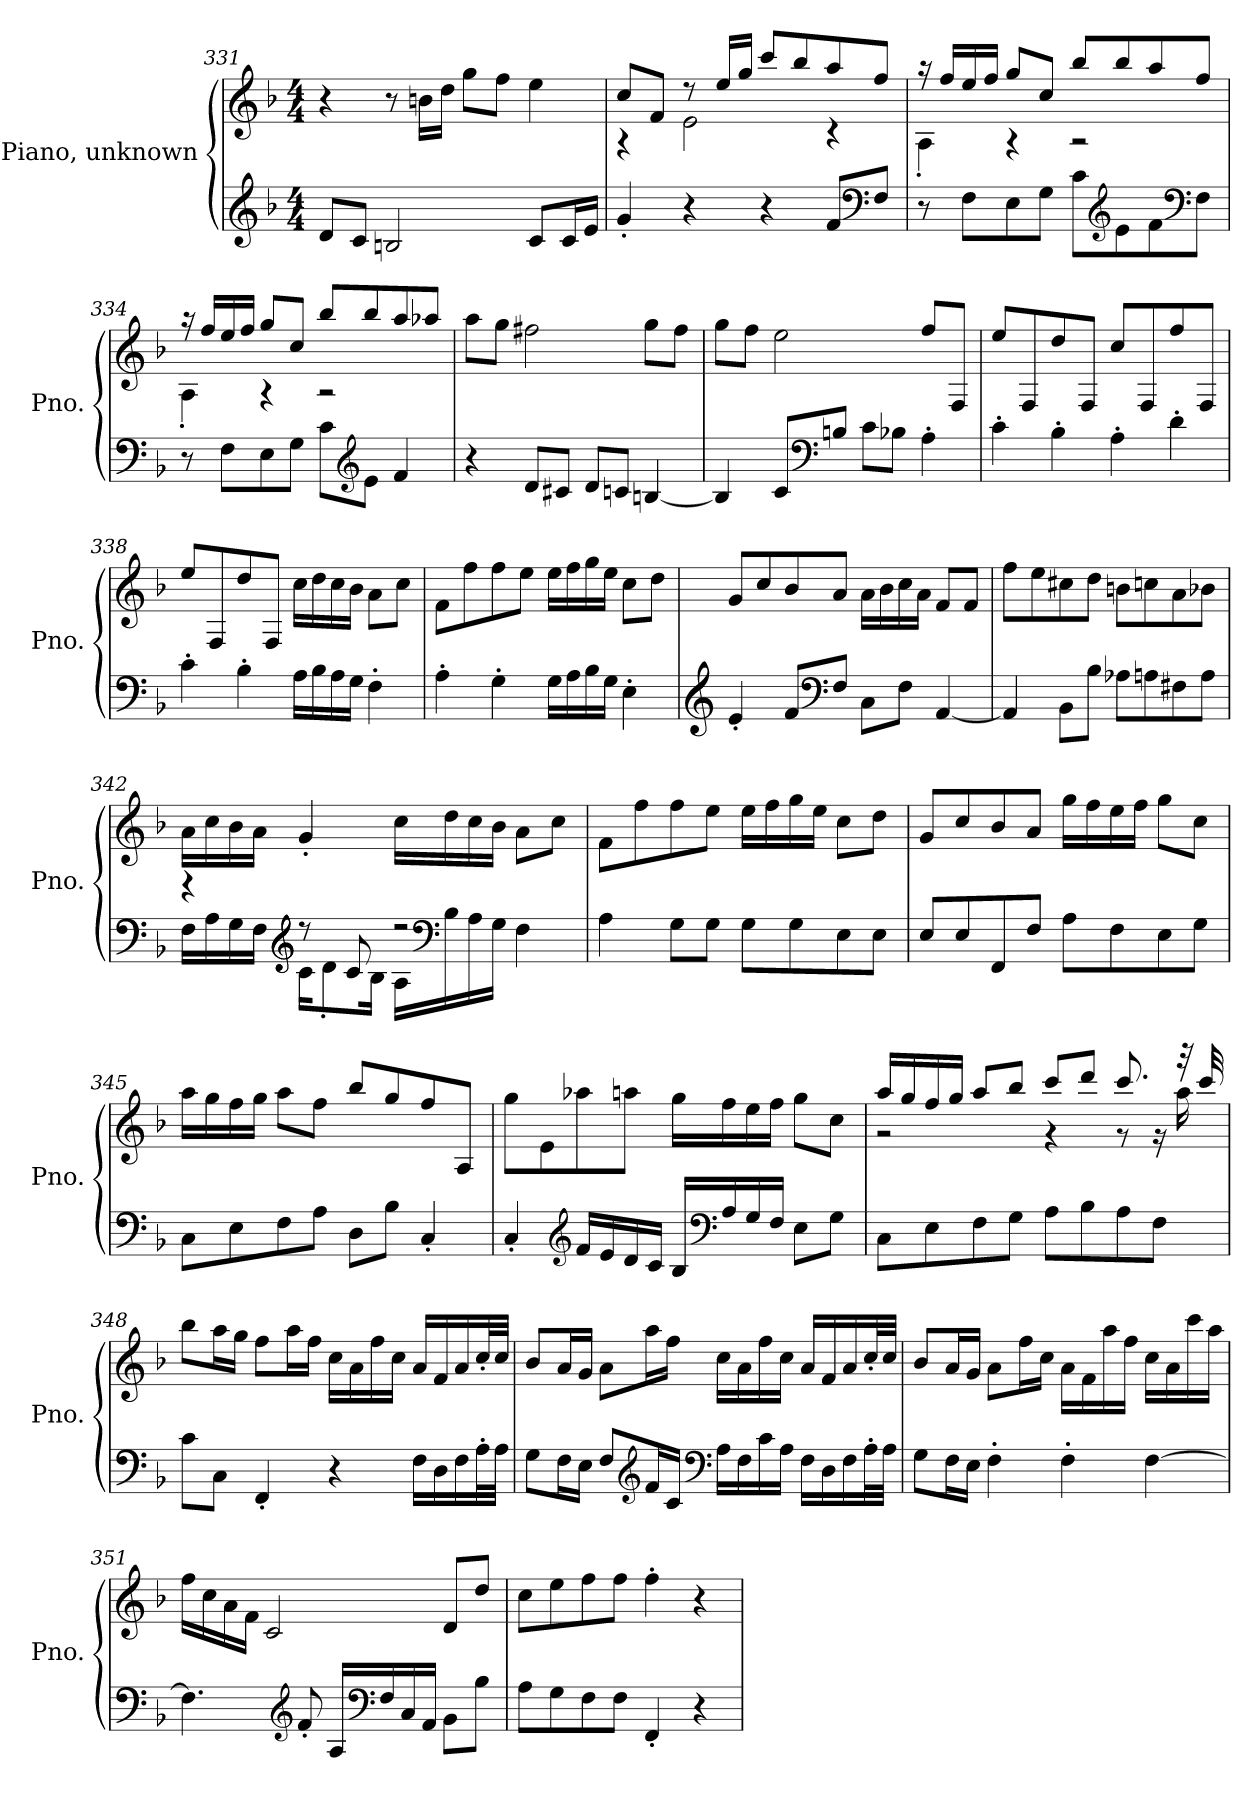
**kern	**kern
*part1	*part1
*staff2	*staff1
*I"Piano, unknown	*
*I'Pno.	*
*clefG2	*clefG2
*k[b-]	*k[b-]
*M4/4	*M4/4
=331	=331
8d/L	4r
8c/J	.
2Bn/	8r
.	16bn\LL
.	16dd\JJ
.	8gg\L
.	8ff\J
8c/L	4ee\
16c/L	.
16e/JJ	.
=332	=332
*	*^
4g'/	8cc/L	4r
.	8f/J	.
4r	8r	2e\
.	16ee/LL	.
.	16gg/JJ	.
4r	8ccc/L	.
.	8bb-/	.
8f/L	8aa/	4r
*clefF4	*	*
8F/J	8ff/J	.
!!LO:PB:g=z	!!
=333	=333	=333
8r	16r	4A'\
.	16ff/LL	.
8F\L	16ee/	.
.	16ff/JJ	.
8E\	8gg/L	4r
8G\J	8cc/J	.
8c\L	8bb-/L	2r
*clefG2	*	*
8e\	8bb-/	.
8f\	8aa/	.
*clefF4	*	*
8F\J	8ff/J	.
=334	=334	=334
8r	16r	4A'\
.	16ff/LL	.
8F\L	16ee/	.
.	16ff/JJ	.
8E\	8gg/L	4r
8G\J	8cc/J	.
8c\L	8bb-/L	2r
*clefG2	*	*
8e\J	8bb-/	.
4f/	8aa/	.
.	8aa-X/J	.
*	*v	*v
=335	=335
4r	8aa\L
.	8gg\J
8d/L	2ff#X\
8c#X/J	.
8d/L	.
8cn/J	.
[4Bn/	8gg\L
.	8ff#\J
!!LO:LB:g=z
=336	=336
4B/]	8gg\L
.	8ff\J
8c/L	2ee\
*clefF4	*
8Bn/J	.
8c\L	.
8B-X\J	.
4A'\	8ff/L
.	8F/J
=337	=337
4c'\	8ee/L
.	8F/
4B-'\	8dd/
.	8F/J
4A'\	8cc/L
.	8F/
4d'\	8ff/
.	8F/J
=338	=338
4c'\	8ee/L
.	8F/
4B-'\	8dd/
.	8F/J
16A\LL	16cc\LL
16B-\	16dd\
16A\	16cc\
16G\JJ	16b-\JJ
4F'\	8a\L
.	8cc\J
=339	=339
4A'\	8f\L
.	8ff\
4G'\	8ff\
.	8ee\J
16G\LL	16ee\LL
16A\	16ff\
16B-\	16gg\
16G\JJ	16ee\JJ
4E'\	8cc\L
.	8dd\J
!!LO:LB:g=z
=340	=340
*clefG2	*
4e'/	8g/L
.	8cc/
8f/L	8b-/
*clefF4	*
8F/J	8a/J
8C\L	16a\LL
.	16b-\
8F\J	16cc\
.	16a\JJ
[4AA/	8f/L
.	8f/J
=341	=341
4AA/]	8ff\L
.	8ee\
8BB-\L	8cc#X\
8B-\J	8dd\J
8A-X\L	8bn\L
8An\	8ccn\
8F#X\	8a\
8A\J	8b-X\J
=342	=342
*^	*
4r	16F\LL	16a\LL
.	16A\	16cc\
.	16G\	16b-\
.	16F\JJ	16a\JJ
*clefG2	*	*
8r	16c\KL	4g'/
.	8d'\	.
8c/	.	.
.	16B-\Jk	.
2r	16A\LL	16cc\LL
*clefF4	*	*
.	16B-\	16dd\
.	16A\	16cc\
.	16G\JJ	16b-\JJ
.	4F\	8a\L
.	.	8cc\J
*v	*v	*
!!LO:LB:g=z
=343	=343
4A\	8f\L
.	8ff\
8G\L	8ff\
8G\J	8ee\J
8G\L	16ee\LL
.	16ff\
8G\	16gg\
.	16ee\JJ
8E\	8cc\L
8E\J	8dd\J
=344	=344
8E/L	8g/L
8E/	8cc/
8FF/	8b-/
8F/J	8a/J
8A\L	16gg\LL
.	16ff\
8F\	16ee\
.	16ff\JJ
8E\	8gg\L
8G\J	8cc\J
=345	=345
8C\L	16aa\LL
.	16gg\
8E\	16ff\
.	16gg\JJ
8F\	8aa\L
8A\J	8ff\J
8D\L	8bb-/L
8B-\J	8gg/
4C'/	8ff/
.	8A/J
=346	=346
4C'/	8gg\L
.	8e\
*clefG2	*
16f/LL	8aa-X\
16e/	.
16d/	8aan\J
16c/JJ	.
16B-/LL	16gg\LL
*clefF4	*
16A/	16ff\
16G/	16ee\
16F/JJ	16ff\JJ
8E\L	8gg\L
8G\J	8cc\J
!!LO:LB:g=z
=347	=347
*	*^
8C\L	16aa/LL	2r
.	16gg/	.
8E\	16ff/	.
.	16gg/JJ	.
8F\	8aa/L	.
8G\J	8bb-/J	.
8A\L	8ccc/L	4r
8B-\	8ddd/J	.
8A\	8.ccc/	8r
8F\J	.	16r
.	32r	16aa\
.	32ccc/	.
*	*v	*v
=348	=348
8c\L	8bb-\L
8C\J	16aa\L
.	16gg\JJ
4FF'/	8ff\L
.	16aa\L
.	16ff\JJ
4r	16cc\LL
.	16a\
.	16ff\
.	16cc\JJ
16F\LL	16a/LL
16D\	16f/
16F\	16a/
32A'\L	32cc'/L
32A\JJJ	32cc/JJJ
!!LO:LB:g=z
=349	=349
8G\L	8b-/L
16F\L	16a/L
16E\JJ	16g/JJ
8F/L	8a\L
*clefG2	*
16f/L	16aa\L
16c/JJ	16ff\JJ
*clefF4	*
16A\LL	16cc\LL
16F\	16a\
16c\	16ff\
16A\JJ	16cc\JJ
16F\LL	16a/LL
16D\	16f/
16F\	16a/
32A'\L	32cc'/L
32A\JJJ	32cc/JJJ
=350	=350
8G\L	8b-/L
16F\L	16a/L
16E\JJ	16g/JJ
4F'\	8a\L
.	16ff\L
.	16cc\JJ
4F'\	16a\LL
.	16f\
.	16aa\
.	16ff\JJ
[4F\	16cc\LL
.	16a\
.	16ccc\
.	16aa\JJ
!!LO:PB:g=z
=351	=351
4.F\]	16ff\LL
.	16cc\
.	16a\
.	16f\JJ
.	2c/
*clefG2	*
8f'/	.
16A/LL	.
*clefF4	*
16F/	.
16C/	.
16AA/JJ	.
8BB-\L	8d/L
8B-\J	8dd/J
=352	=352
8A\L	8cc\L
8G\	8ee\
8F\	8ff\
8F\J	8ff\J
4FF'/	4ff'\
4r	4r
=	=
*-	*-
